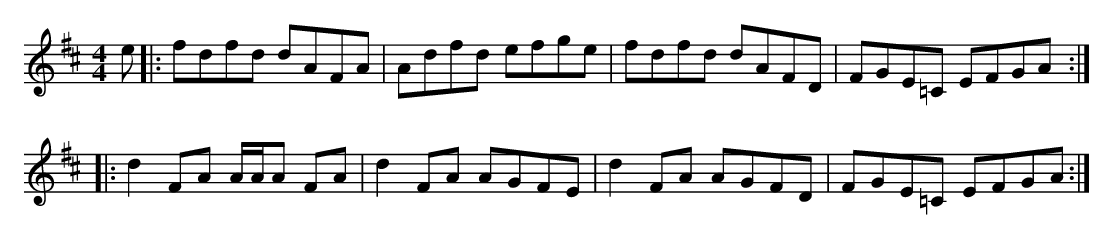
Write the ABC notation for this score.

X:1
M:4/4
K:D
e|:fdfd dAFA|Adfd efge|fdfd dAFD|FGE=C EFGA:|
|:d2 FA A/A/A FA|d2 FA AGFE|d2 FA AGFD|FGE=C EFGA:|
